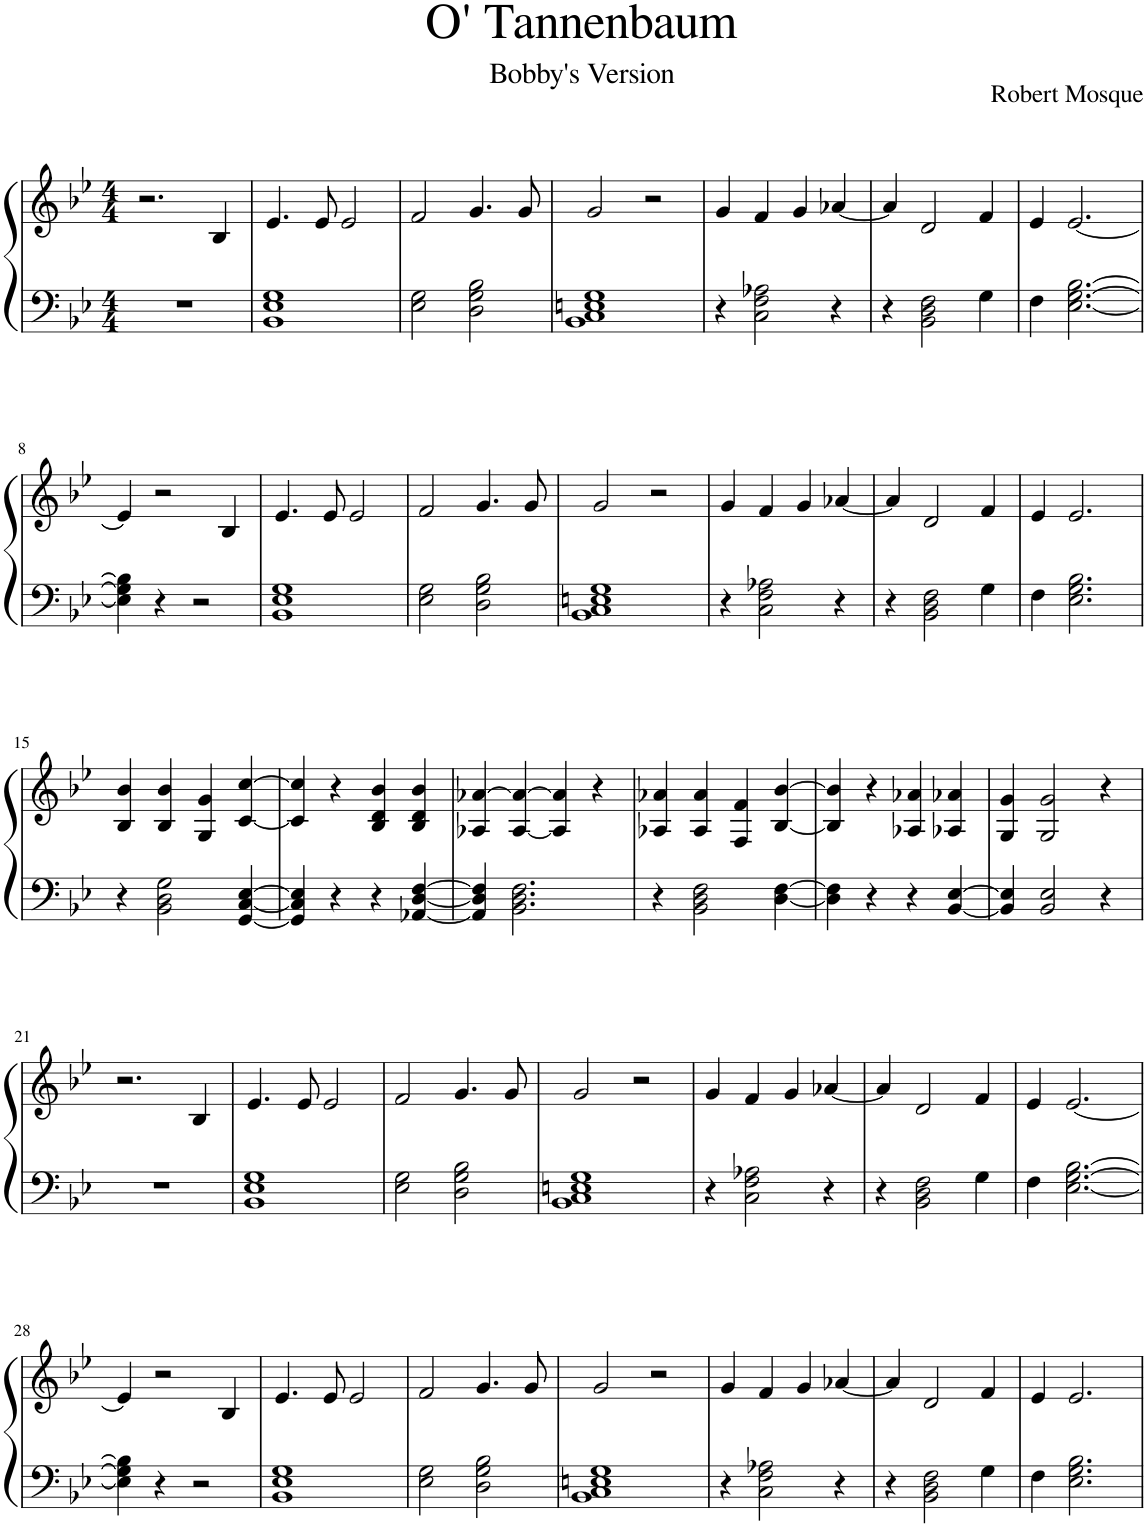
**kern	**kern
*part1	*part1
*staff2	*staff1
*I"Piano	*
*I'Pno.	*
*clefF4	*clefG2
*k[b-e-]	*k[b-e-]
*M4/4	*M4/4
=1	=1
1r	2.r
.	4B-/
=2	=2
1BB- 1E- 1G	4.e-/
.	8e-/
.	2e-/
=3	=3
2E-\ 2G\	2f/
2D\ 2G\ 2B-\	4.g/
.	8g/
=4	=4
1BB- 1C 1En 1G	2g/
.	2r
=5	=5
4r	4g/
2C\ 2F\ 2A-X\	4f/
.	4g/
4r	[4a-X/
=6	=6
4r	4a-/]
2BB-\ 2D\ 2F\	2d/
4G\	4f/
=7	=7
4F\	4e-/
[2.E-\ [2.G\ [2.B-\	[2.e-/
!!LO:LB:g=z
=8	=8
4E-\] 4G\] 4B-\]	4e-/]
4r	2r
2r	.
.	4B-/
=9	=9
1BB- 1E- 1G	4.e-/
.	8e-/
.	2e-/
=10	=10
2E-\ 2G\	2f/
2D\ 2G\ 2B-\	4.g/
.	8g/
=11	=11
1BB- 1C 1En 1G	2g/
.	2r
=12	=12
4r	4g/
2C\ 2F\ 2A-X\	4f/
.	4g/
4r	[4a-X/
=13	=13
4r	4a-/]
2BB-\ 2D\ 2F\	2d/
4G\	4f/
=14	=14
4F\	4e-/
2.E-\ 2.G\ 2.B-\	2.e-/
!!LO:LB:g=z
=15	=15
4r	4B-/ 4b-/
2BB-\ 2D\ 2G\	4B-/ 4b-/
.	4G/ 4g/
[4GG/ [4C/ [4E-/	[4c/ [4cc/
=16	=16
4GG/] 4C/] 4E-/]	4c/] 4cc/]
4r	4r
4r	4B-/ 4d/ 4b-/
[4AA-X/ [4D/ [4F/	4B-/ 4d/ 4b-/
=17	=17
4AA-/] 4D/] 4F/]	4A-X/ [4a-X/
2.BB-\ 2.D\ 2.F\	[4A-/ 4a-/_
.	4A-/] 4a-/]
.	4r
=18	=18
4r	4A-X/ 4a-X/
2BB-\ 2D\ 2F\	4A-/ 4a-/
.	4F/ 4f/
[4D\ [4F\	[4B-/ [4b-/
=19	=19
4D\] 4F\]	4B-/] 4b-/]
4r	4r
4r	4A-X/ 4a-X/
[4BB-/ [4E-/	4A-X/ 4a-X/
=20	=20
4BB-/] 4E-/]	4G/ 4g/
2BB-/ 2E-/	2G/ 2g/
4r	4r
!!LO:LB:g=z
=21	=21
1r	2.r
.	4B-/
=22	=22
1BB- 1E- 1G	4.e-/
.	8e-/
.	2e-/
=23	=23
2E-\ 2G\	2f/
2D\ 2G\ 2B-\	4.g/
.	8g/
=24	=24
1BB- 1C 1En 1G	2g/
.	2r
=25	=25
4r	4g/
2C\ 2F\ 2A-X\	4f/
.	4g/
4r	[4a-X/
=26	=26
4r	4a-/]
2BB-\ 2D\ 2F\	2d/
4G\	4f/
=27	=27
4F\	4e-/
[2.E-\ [2.G\ [2.B-\	[2.e-/
!!LO:LB:g=z
=28	=28
4E-\] 4G\] 4B-\]	4e-/]
4r	2r
2r	.
.	4B-/
=29	=29
1BB- 1E- 1G	4.e-/
.	8e-/
.	2e-/
=30	=30
2E-\ 2G\	2f/
2D\ 2G\ 2B-\	4.g/
.	8g/
=31	=31
1BB- 1C 1En 1G	2g/
.	2r
=32	=32
4r	4g/
2C\ 2F\ 2A-X\	4f/
.	4g/
4r	[4a-X/
=33	=33
4r	4a-/]
2BB-\ 2D\ 2F\	2d/
4G\	4f/
=34	=34
4F\	4e-/
2.E-\ 2.G\ 2.B-\	2.e-/
=	=
*-	*-
